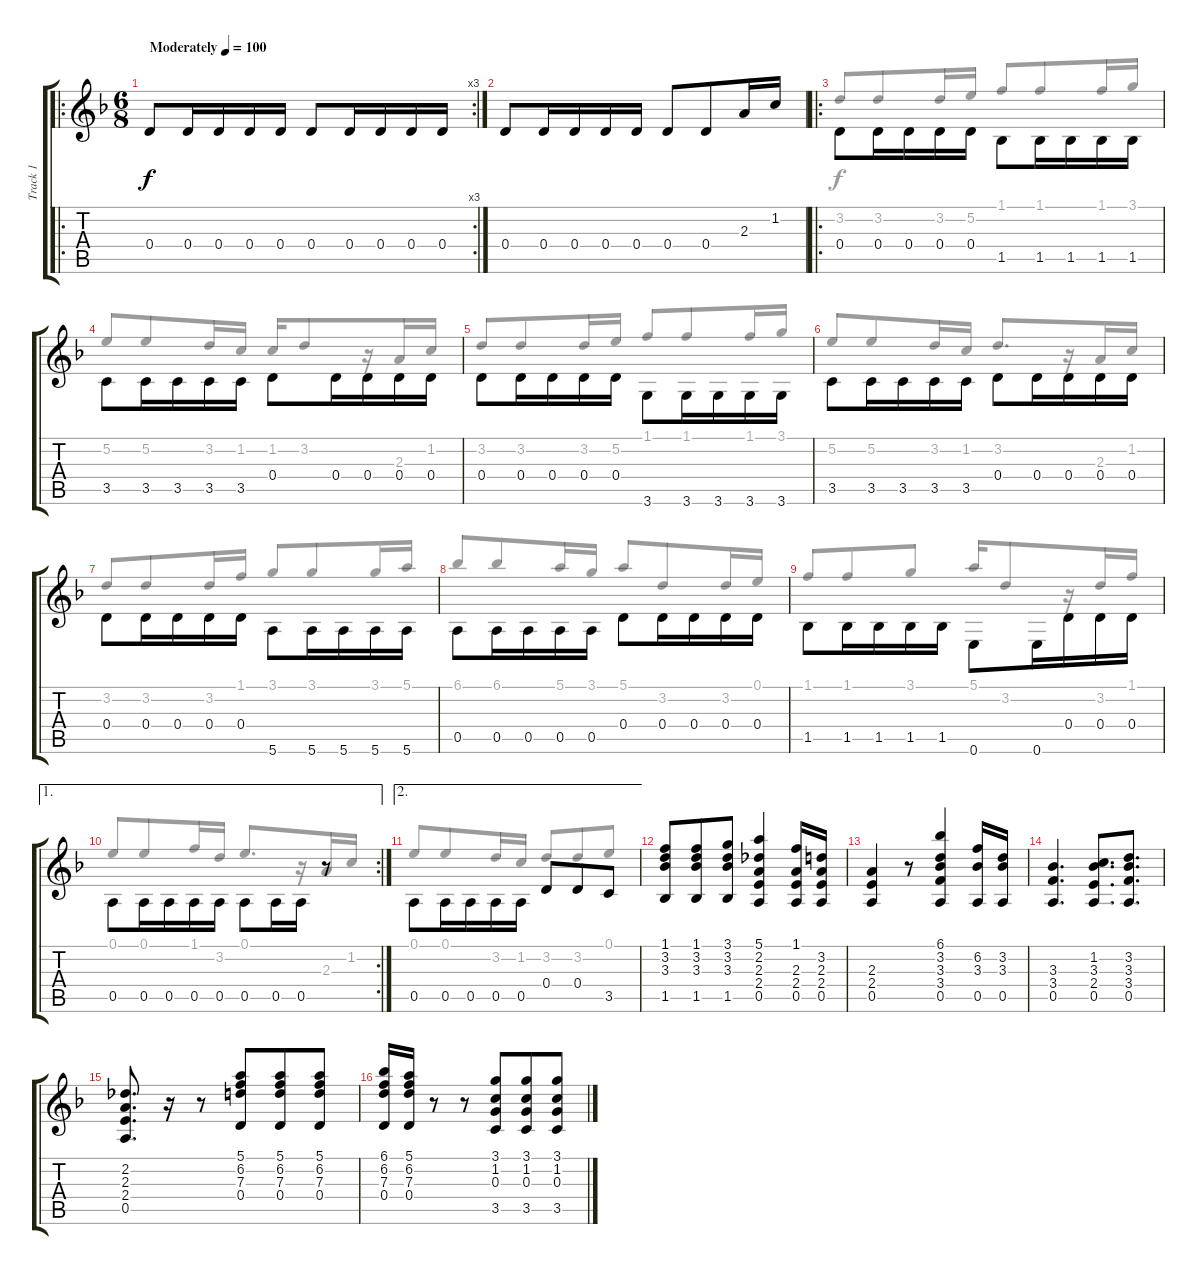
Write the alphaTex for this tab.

\track ("Track 1" "Track 1") {instrument acousticguitarsteel}
\staff {score tabs}
\tuning (E4 B3 G3 D3 A2 E2) {hide}
\voice
\ro
\rc 3
\ts (6 8)
\tempo (100 "Moderately")
\clef g2
\ks f
0.4.8{dy f instrument acousticguitarsteel} 0.4.16 0.4.16 0.4.16 0.4.16 0.4.8 0.4.16 0.4.16 0.4.16 0.4.16 |
0.4.8 0.4.16 0.4.16 0.4.16 0.4.16 0.4.8 0.4.8 2.3.16 1.2.16 |
\ro
0.4.8{beam Down} 0.4.16{beam Down} 0.4.16{beam Down} 0.4.16{beam Down} 0.4.16{beam Down} 1.5.8{beam Down} 1.5.16{beam Down} 1.5.16{beam Down} 1.5.16{beam Down} 1.5.16{beam Down} |
3.5.8{beam Down} 3.5.16{beam Down} 3.5.16{beam Down} 3.5.16{beam Down} 3.5.16{beam Down} 0.4.8{beam Down} 0.4.16{beam Down} 0.4.16{beam Down} 0.4.16{beam Down} 0.4.16{beam Down} |
0.4.8{beam Down} 0.4.16{beam Down} 0.4.16{beam Down} 0.4.16{beam Down} 0.4.16{beam Down} 3.6.8{beam Down} 3.6.16{beam Down} 3.6.16{beam Down} 3.6.16{beam Down} 3.6.16{beam Down} |
3.5.8{beam Down} 3.5.16{beam Down} 3.5.16{beam Down} 3.5.16{beam Down} 3.5.16{beam Down} 0.4.8{beam Down} 0.4.16{beam Down} 0.4.16{beam Down} 0.4.16{beam Down} 0.4.16{beam Down} |
0.4.8{beam Down} 0.4.16{beam Down} 0.4.16{beam Down} 0.4.16{beam Down} 0.4.16{beam Down} 5.6.8{beam Down} 5.6.16{beam Down} 5.6.16{beam Down} 5.6.16{beam Down} 5.6.16{beam Down} |
0.5.8{beam Down} 0.5.16{beam Down} 0.5.16{beam Down} 0.5.16{beam Down} 0.5.16{beam Down} 0.4.8{beam Down} 0.4.16{beam Down} 0.4.16{beam Down} 0.4.16{beam Down} 0.4.16{beam Down} |
1.5.8{beam Down} 1.5.16{beam Down} 1.5.16{beam Down} 1.5.16{beam Down} 1.5.16{beam Down} 0.6.8{beam Down} 0.6.16{beam Down} 0.4.16{beam Down} 0.4.16{beam Down} 0.4.16{beam Down} |
\ae 1
\rc 2
0.5.8{beam Down} 0.5.16{beam Down} 0.5.16{beam Down} 0.5.16{beam Down} 0.5.16{beam Down} 0.5.8{beam Down} 0.5.16{beam Down} 0.5.16{beam Down} r.8 |
\ae 2
0.5.8{beam Down} 0.5.16{beam Down} 0.5.16{beam Down} 0.5.16{beam Down} 0.5.16{beam Down} 0.4.8 0.4.8 3.5.8 |
(1.1 3.2 3.3 1.5).8 (1.1 3.2 3.3 1.5).8 (3.1 3.2 3.3 1.5).8 (5.1 2.2 2.3 2.4 0.5).4 (1.1 2.3 2.4 0.5).16 (3.2 2.3 2.4 0.5).16 |
(2.3 2.4 0.5).4 r.8 (6.1 3.2 3.3 3.4 0.5).4{beam Up} (6.2 3.3 0.5).16 (3.2 3.3 0.5).16 |
(3.3 3.4 0.5).4{d} (1.2 3.3 2.4 0.5).8{d} (3.2 3.3 3.4 0.5).8{d} |
(2.2 2.3 2.4 0.5).8{d} r.16 r.8 (5.1 6.2 7.3 0.4).8{beam Up} (5.1 6.2 7.3 0.4).8{beam Up} (5.1 6.2 7.3 0.4).8{beam Up} |
(6.1 6.2 7.3 0.4).16{beam Up} (5.1 6.2 7.3 0.4).16{beam Up} r.8 r.8 (3.1 1.2 0.3 3.5).8{beam Up} (3.1 1.2 0.3 3.5).8{beam Up} (3.1 1.2 0.3 3.5).8{beam Up}
\voice
\clef g2
\ottava regular
\simile none
\ks f
|
|
3.2.8{beam Up} 3.2.8{beam Up} 3.2.16{beam Up} 5.2.16{beam Up} 1.1.8{beam Up} 1.1.8{beam Up} 1.1.16{beam Up} 3.1.16{beam Up} |
5.2.8{beam Up} 5.2.8{beam Up} 3.2.16{beam Up} 1.2.16{beam Up} 1.2.16{beam Up} 3.2.8{beam Up} r.16 2.3.16{beam Up} 1.2.16{beam Up} |
3.2.8{beam Up} 3.2.8{beam Up} 3.2.16{beam Up} 5.2.16{beam Up} 1.1.8{beam Up} 1.1.8{beam Up} 1.1.16{beam Up} 3.1.16{beam Up} |
5.2.8{beam Up} 5.2.8{beam Up} 3.2.16{beam Up} 1.2.16{beam Up} 3.2.8{d beam Up} r.16 2.3.16{beam Up} 1.2.16{beam Up} |
3.2.8{beam Up} 3.2.8{beam Up} 3.2.16{beam Up} 1.1.16{beam Up} 3.1.8{beam Up} 3.1.8{beam Up} 3.1.16{beam Up} 5.1.16{beam Up} |
6.1.8{beam Up} 6.1.8{beam Up} 5.1.16{beam Up} 3.1.16{beam Up} 5.1.8{beam Up} 3.2.8{beam Up} 3.2.16{beam Up} 0.1.16{beam Up} |
1.1.8{beam Up} 1.1.8{beam Up} 3.1.8{beam Up} 5.1.16{beam Up} 3.2.8{beam Up} r.16 3.2.16{beam Up} 1.1.16{beam Up} |
0.1.8{beam Up} 0.1.8{beam Up} 1.1.16{beam Up} 3.2.16{beam Up} 0.1.8{d beam Up} r.16 2.3.16{beam Up} 1.2.16{beam Up} |
0.1.8{beam Up} 0.1.8{beam Up} 3.2.16{beam Up} 1.2.16{beam Up} 3.2.8{beam Up} 3.2.8{beam Up} 0.1.8{beam Up} |
|
|
|
|
